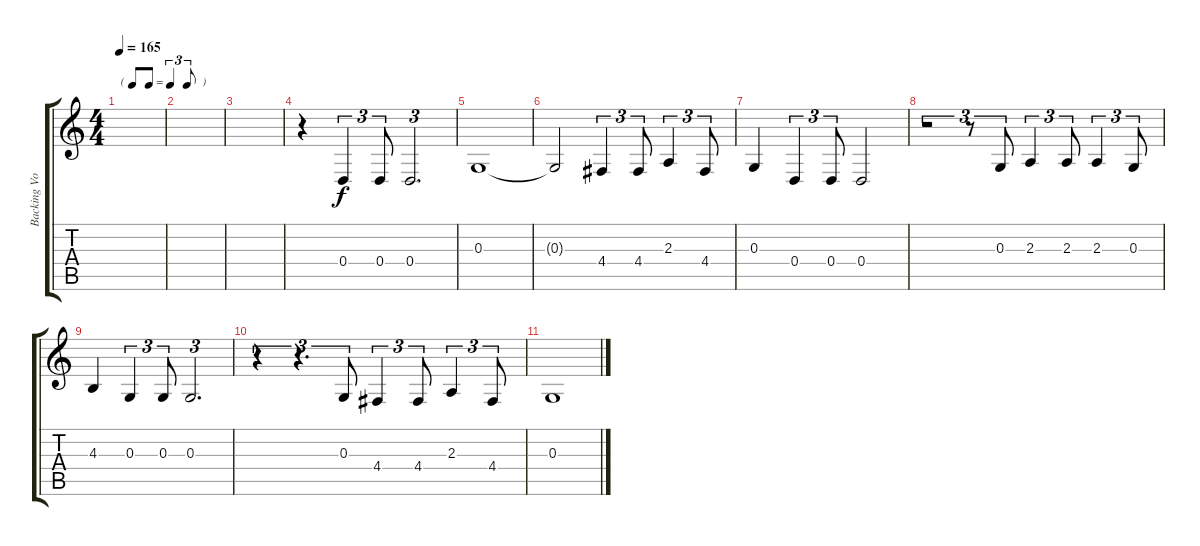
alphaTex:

\track ("Backing Vocals" "Backing Vo") {instrument altosax}
\staff {score tabs}
\tuning (E4 B3 G3 D3 A2 E2) {hide}
\ts (4 4)
\tf triplet8th
\tempo 165
\clef g2
\ks c
|
|
|
r.4 0.4.4{tu (3 2)} 0.4.8{tu (3 2)} 0.4.2{d tu (3 2)} |
0.3.1 |
0.3{t}.2 4.4.4{tu (3 2)} 4.4.8{tu (3 2)} 2.3.4{tu (3 2)} 4.4.8{tu (3 2)} |
0.3.4 0.4.4{tu (3 2)} 0.4.8{tu (3 2)} 0.4.2 |
r.2{tu (3 2)} r.8{tu (3 2)} 0.3.8{tu (3 2)} 2.3.4{tu (3 2)} 2.3.8{tu (3 2)} 2.3.4{tu (3 2)} 0.3.8{tu (3 2)} |
4.3.4 0.3.4{tu (3 2)} 0.3.8{tu (3 2)} 0.3.2{d tu (3 2)} |
r.4{tu (3 2)} r.4{d tu (3 2)} 0.3.8{tu (3 2)} 4.4.4{tu (3 2)} 4.4.8{tu (3 2)} 2.3.4{tu (3 2)} 4.4.8{tu (3 2)} |
0.3.1
